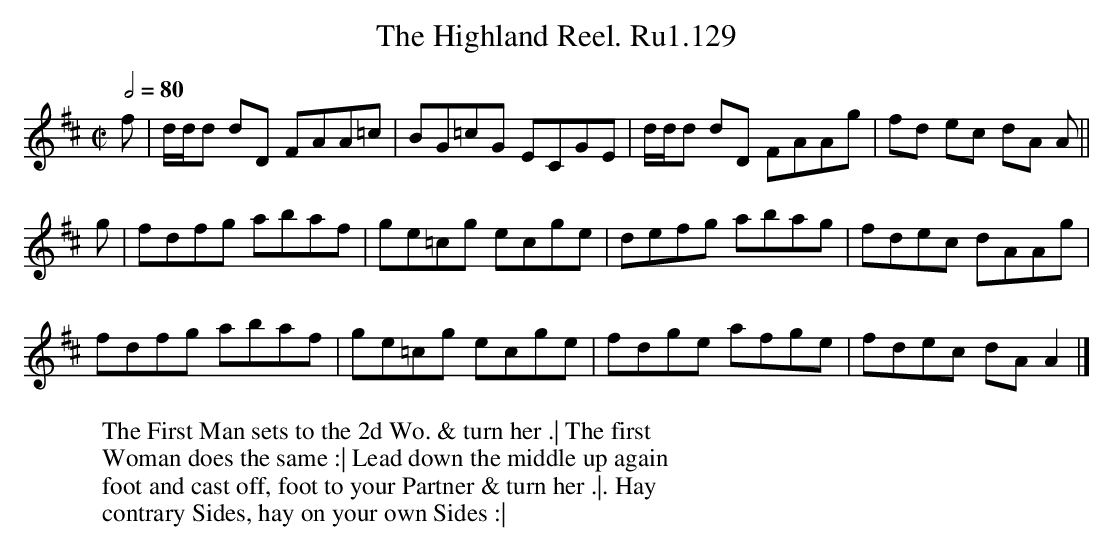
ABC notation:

X:1
T:Highland Reel. Ru1.129, The
M:C|
L:1/8
W:The First Man sets to the 2d Wo. & turn her .| The first
W:Woman does the same :| Lead down the middle up again
W:foot and cast off, foot to your Partner & turn her .|. Hay
W:contrary Sides, hay on your own Sides :|
Q:2/4=80
K:D
f | d/d/d dD FAA=c | BG=cG ECGE | d/d/d dD FAAg | fd ec dA A ||
g | fdfg abaf | ge=cg ecge | defg abag | fdec dAAg |
fdfg abaf | ge=cg ecge | fdge afge | fdec dA A2 |]
